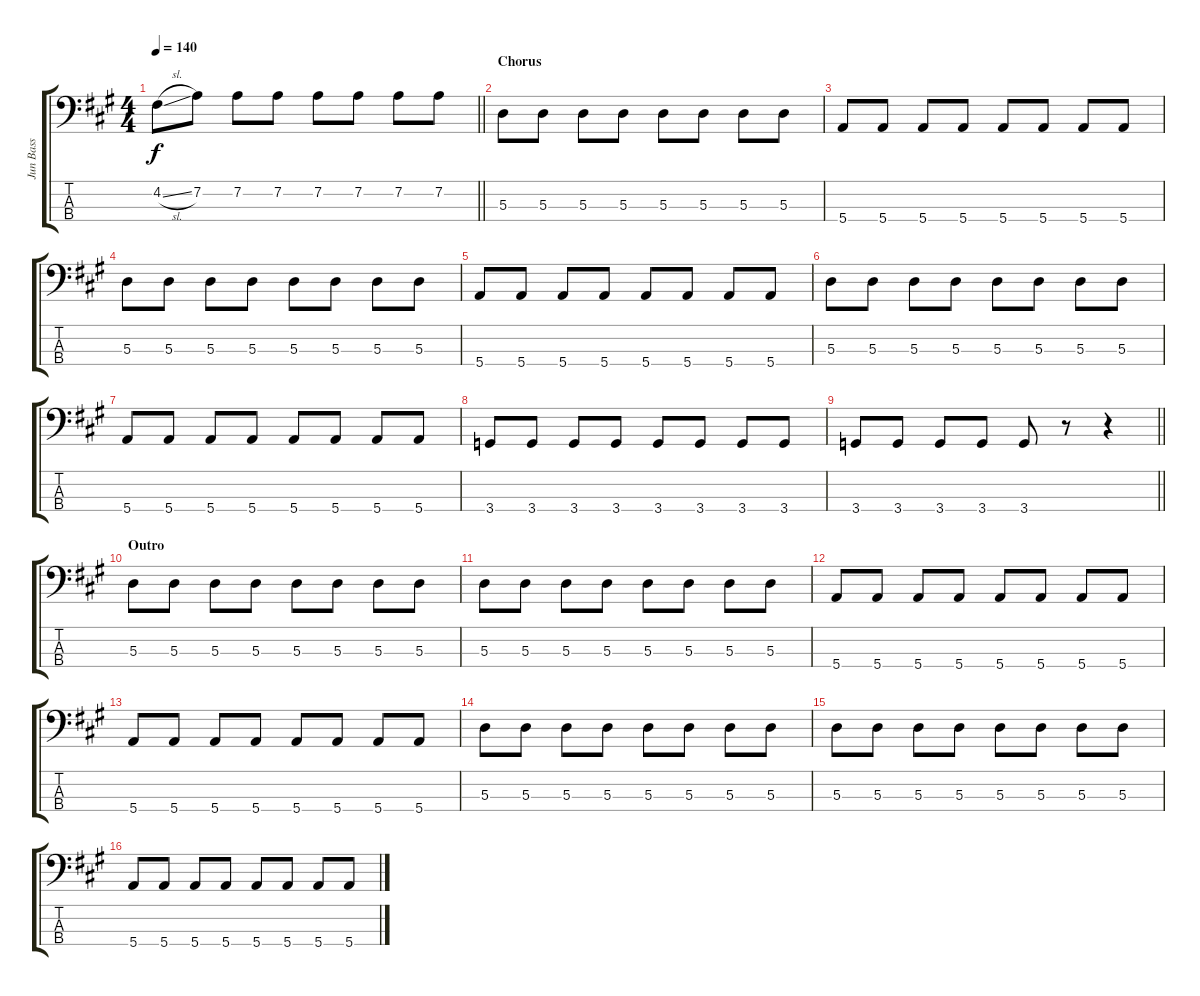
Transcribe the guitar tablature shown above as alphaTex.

\track ("Jun Bass" "Jun Bass") {instrument electricbassfinger}
\staff {score tabs}
\tuning (G2 D2 A1 E1) {hide}
\ts (4 4)
\tempo 140
\clef f4
\barLineRight lightlight
\ks a
4.2{sl}.8{dy f} 7.2.8 7.2.8 7.2.8 7.2.8 7.2.8 7.2.8 7.2.8 |
\section ("" "Chorus")
5.3.8 5.3.8 5.3.8 5.3.8 5.3.8 5.3.8 5.3.8 5.3.8 |
5.4.8 5.4.8 5.4.8 5.4.8 5.4.8 5.4.8 5.4.8 5.4.8 |
5.3.8 5.3.8 5.3.8 5.3.8 5.3.8 5.3.8 5.3.8 5.3.8 |
5.4.8 5.4.8 5.4.8 5.4.8 5.4.8 5.4.8 5.4.8 5.4.8 |
5.3.8 5.3.8 5.3.8 5.3.8 5.3.8 5.3.8 5.3.8 5.3.8 |
5.4.8 5.4.8 5.4.8 5.4.8 5.4.8 5.4.8 5.4.8 5.4.8 |
3.4.8 3.4.8 3.4.8 3.4.8 3.4.8 3.4.8 3.4.8 3.4.8 |
\barLineRight lightlight
3.4.8 3.4.8 3.4.8 3.4.8 3.4.8 r.8 r.4 |
\section ("" "Outro")
5.3.8 5.3.8 5.3.8 5.3.8 5.3.8 5.3.8 5.3.8 5.3.8 |
5.3.8 5.3.8 5.3.8 5.3.8 5.3.8 5.3.8 5.3.8 5.3.8 |
5.4.8 5.4.8 5.4.8 5.4.8 5.4.8 5.4.8 5.4.8 5.4.8 |
5.4.8 5.4.8 5.4.8 5.4.8 5.4.8 5.4.8 5.4.8 5.4.8 |
5.3.8 5.3.8 5.3.8 5.3.8 5.3.8 5.3.8 5.3.8 5.3.8 |
5.3.8 5.3.8 5.3.8 5.3.8 5.3.8 5.3.8 5.3.8 5.3.8 |
5.4.8 5.4.8 5.4.8 5.4.8 5.4.8 5.4.8 5.4.8 5.4.8
